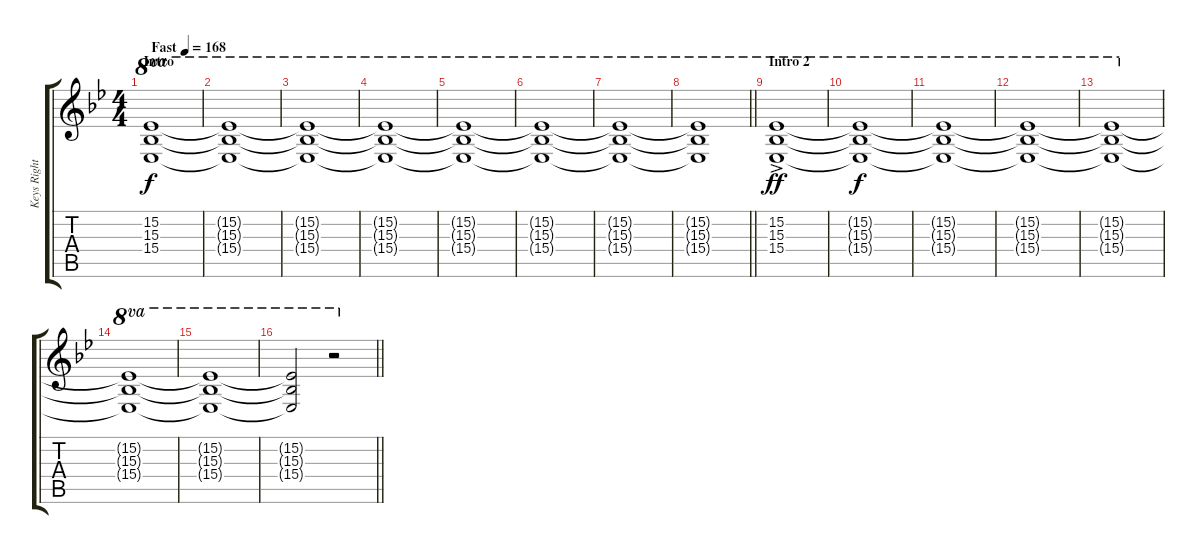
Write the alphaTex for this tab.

\track ("Keys Right Hand" "Keys Right") {instrument lead2sawtooth}
\staff {score tabs}
\tuning (E4 C4 G3 C3 G2 C2) {hide}
\ts (4 4)
\section ("" "Intro")
\tempo (168 "Fast")
\clef g2
\ks bb
(15.2 15.3 15.4).1{ot 8va dy f instrument lead2sawtooth} |
(15.2{t} 15.3{t} 15.4{t}).1{ot 8va} |
(15.2{t} 15.3{t} 15.4{t}).1{ot 8va} |
(15.2{t} 15.3{t} 15.4{t}).1{ot 8va} |
(15.2{t} 15.3{t} 15.4{t}).1{ot 8va} |
(15.2{t} 15.3{t} 15.4{t}).1{ot 8va} |
(15.2{t} 15.3{t} 15.4{t}).1{ot 8va} |
\barLineRight lightlight
(15.2{t} 15.3{t} 15.4{t}).1{ot 8va} |
\section ("" "Intro 2")
(15.2{ac} 15.3{ac} 15.4{ac}).1{ot 8va dy ff} |
(15.2{t} 15.3{t} 15.4{t}).1{ot 8va dy f} |
(15.2{t} 15.3{t} 15.4{t}).1{ot 8va} |
(15.2{t} 15.3{t} 15.4{t}).1{ot 8va} |
(15.2{t} 15.3{t} 15.4{t}).1{ot 8va} |
(15.2{t} 15.3{t} 15.4{t}).1{ot 8va} |
(15.2{t} 15.3{t} 15.4{t}).1{ot 8va} |
\barLineRight lightlight
(15.2{t} 15.3{t} 15.4{t}).2{ot 8va} r.2{ot 8va}
